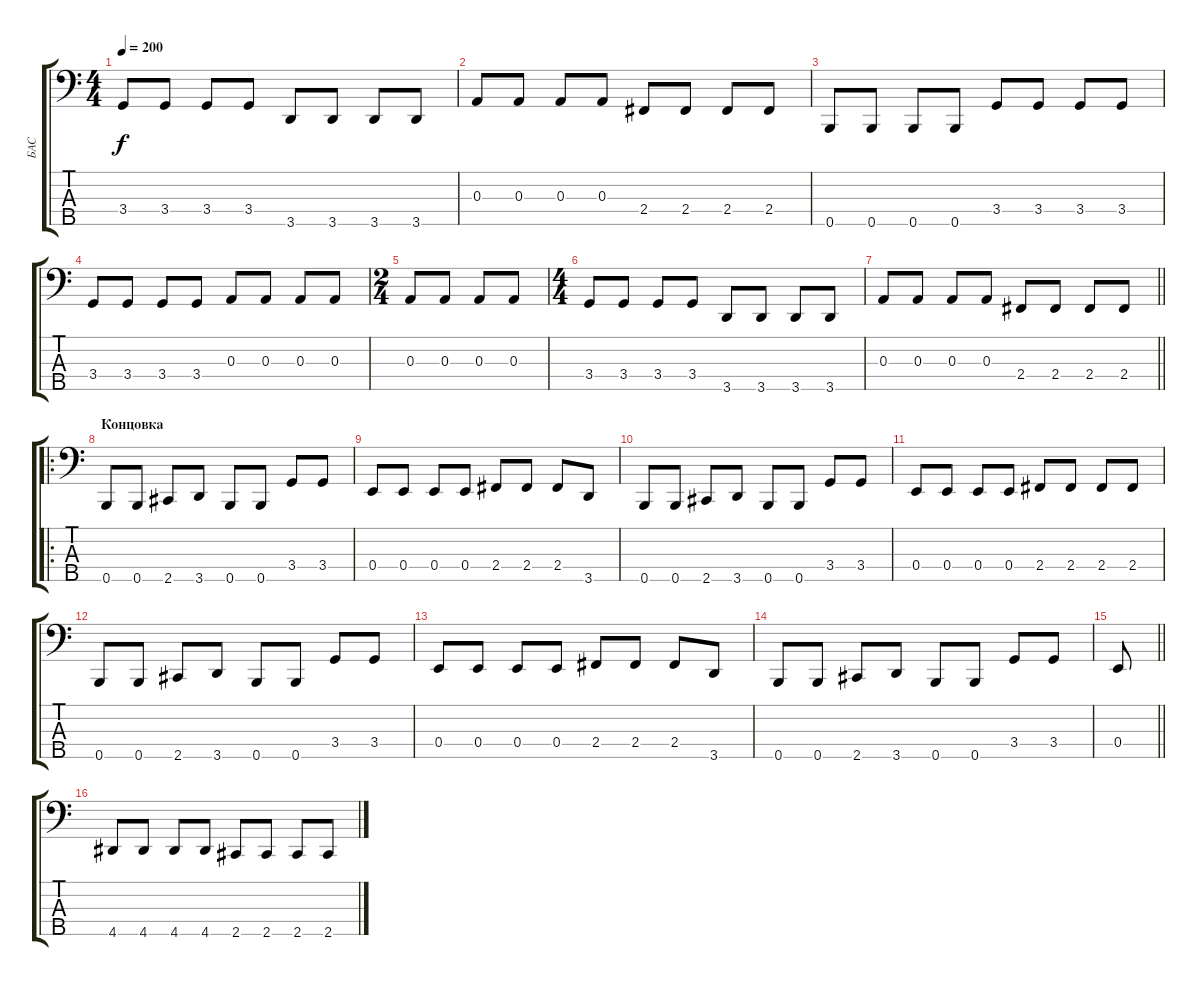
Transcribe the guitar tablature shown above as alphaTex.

\track ("БАС" "БАС") {instrument electricbasspick}
\staff {score tabs}
\tuning (G2 D2 A1 E1 B0) {hide}
\ts (4 4)
\tempo 200
\clef f4
\ks c
3.4.8{dy f} 3.4.8 3.4.8 3.4.8 3.5.8 3.5.8 3.5.8 3.5.8 |
0.3.8 0.3.8 0.3.8 0.3.8 2.4.8 2.4.8 2.4.8 2.4.8 |
0.5.8 0.5.8 0.5.8 0.5.8 3.4.8 3.4.8 3.4.8 3.4.8 |
3.4.8 3.4.8 3.4.8 3.4.8 0.3.8 0.3.8 0.3.8 0.3.8 |
\ts (2 4)
0.3.8 0.3.8 0.3.8 0.3.8 |
\ts (4 4)
3.4.8 3.4.8 3.4.8 3.4.8 3.5.8 3.5.8 3.5.8 3.5.8 |
\barLineRight lightlight
0.3.8 0.3.8 0.3.8 0.3.8 2.4.8 2.4.8 2.4.8 2.4.8 |
\ro
\section ("" "Концовка")
0.5.8 0.5.8 2.5.8 3.5.8 0.5.8 0.5.8 3.4.8 3.4.8 |
0.4.8 0.4.8 0.4.8 0.4.8 2.4.8 2.4.8 2.4.8 3.5.8 |
0.5.8 0.5.8 2.5.8 3.5.8 0.5.8 0.5.8 3.4.8 3.4.8 |
0.4.8 0.4.8 0.4.8 0.4.8 2.4.8 2.4.8 2.4.8 2.4.8 |
0.5.8 0.5.8 2.5.8 3.5.8 0.5.8 0.5.8 3.4.8 3.4.8 |
0.4.8 0.4.8 0.4.8 0.4.8 2.4.8 2.4.8 2.4.8 3.5.8 |
0.5.8 0.5.8 2.5.8 3.5.8 0.5.8 0.5.8 3.4.8 3.4.8 |
\barLineRight lightlight
0.4.8 |
4.5.8 4.5.8 4.5.8 4.5.8 2.5.8 2.5.8 2.5.8 2.5.8
